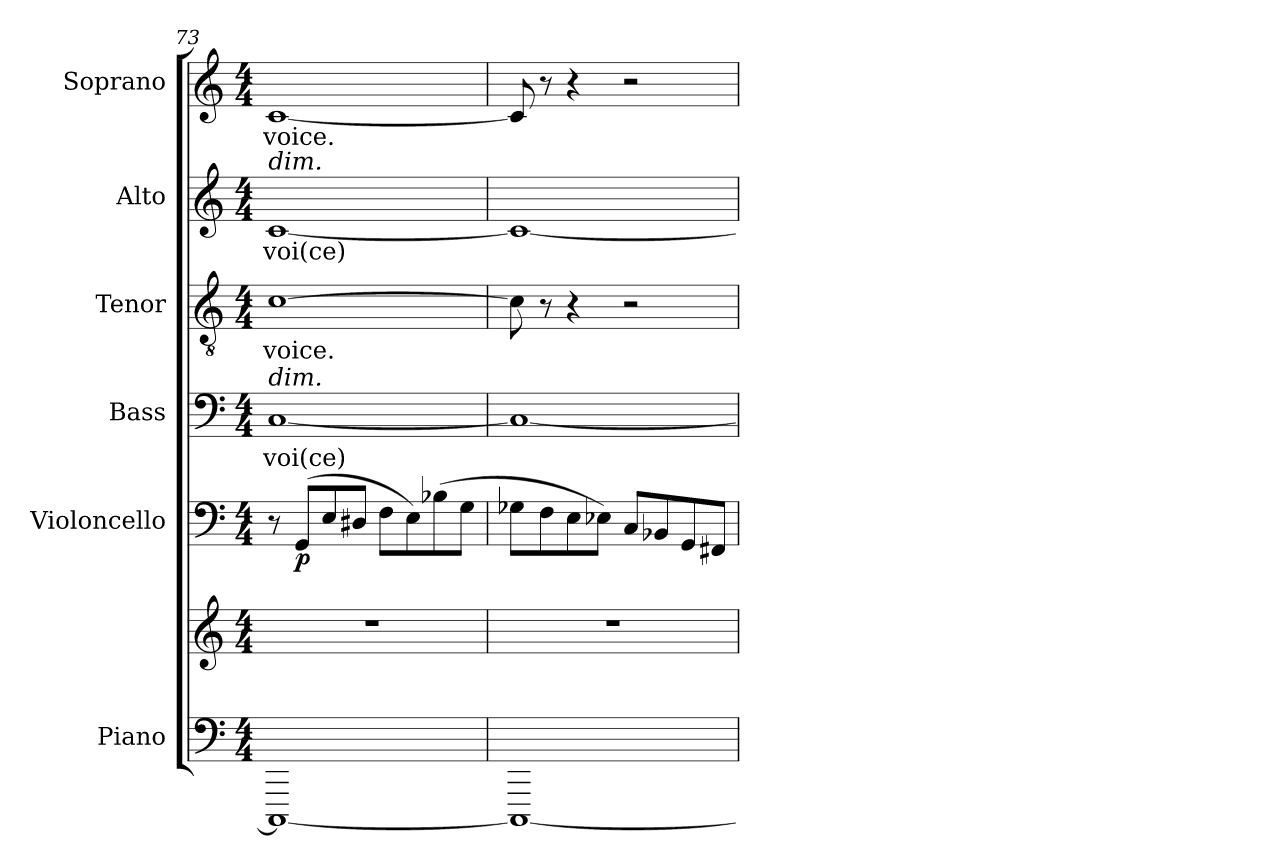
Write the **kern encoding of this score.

**kern	**kern	**kern	**dynam	**kern	**text	**kern	**text	**kern	**text	**kern	**text
*part6	*part6	*part5	*part5	*part4	*part4	*part3	*part3	*part2	*part2	*part1	*part1
*staff7	*staff6	*staff5	*staff5	*staff4	*staff4	*staff3	*staff3	*staff2	*staff2	*staff1	*staff1
*I"Piano	*	*I"Violoncello	*	*I"Bass	*	*I"Tenor	*	*I"Alto	*	*I"Soprano	*
*I'Pno	*	*I'Vc.	*	*	*	*	*	*	*	*	*
!!LO:PB:g=z
*clefF4	*clefG2	*clefF4	*	*clefF4	*	*clefGv2	*	*clefG2	*	*clefG2	*
*k[]	*k[]	*k[]	*	*k[]	*	*k[]	*	*k[]	*	*k[]	*
*M4/4	*M4/4	*M4/4	*	*M4/4	*	*M4/4	*	*M4/4	*	*M4/4	*
=73	=73	=73	=73	=73	=73	=73	=73	=73	=73	=73	=73
!	!	!	!	!	!	!	!	!LO:TX:a:i:t=dim.	!	!	!
!	!	!	!	!LO:TX:a:i:t=dim.	!	!	!	!	!	!	!
!	!	!	!	!	!LO:LY:b	!	!LO:LY:b	!	!LO:LY:b	!	!LO:LY:b
1CCC_	1r	8r	.	[1C	voi(ce)	[1c	voice.	[1c	voi(ce)	[1c	voice.
!	!	!	!LO:DY:b	!	!	!	!	!	!	!	!
.	.	(>8GG/L	p	.	.	.	.	.	.	.	.
.	.	8E/	.	.	.	.	.	.	.	.	.
.	.	8D#X/J	.	.	.	.	.	.	.	.	.
.	.	8F\L	.	.	.	.	.	.	.	.	.
.	.	8E\)	.	.	.	.	.	.	.	.	.
.	.	(>8B-X\	.	.	.	.	.	.	.	.	.
.	.	8G\J	.	.	.	.	.	.	.	.	.
=74	=74	=74	=74	=74	=74	=74	=74	=74	=74	=74	=74
1CCC_	1r	8G-X\L	.	1C_	.	8c\]	.	1c_	.	8c/]	.
.	.	8F\	.	.	.	8r	.	.	.	8r	.
.	.	8E\	.	.	.	4r	.	.	.	4r	.
.	.	8E-X\J)	.	.	.	.	.	.	.	.	.
.	.	8C/L	.	.	.	2r	.	.	.	2r	.
.	.	8BB-X/	.	.	.	.	.	.	.	.	.
.	.	8GG/	.	.	.	.	.	.	.	.	.
.	.	8FF#X/J	.	.	.	.	.	.	.	.	.
=	=	=	=	=	=	=	=	=	=	=	=
*-	*-	*-	*-	*-	*-	*-	*-	*-	*-	*-	*-
